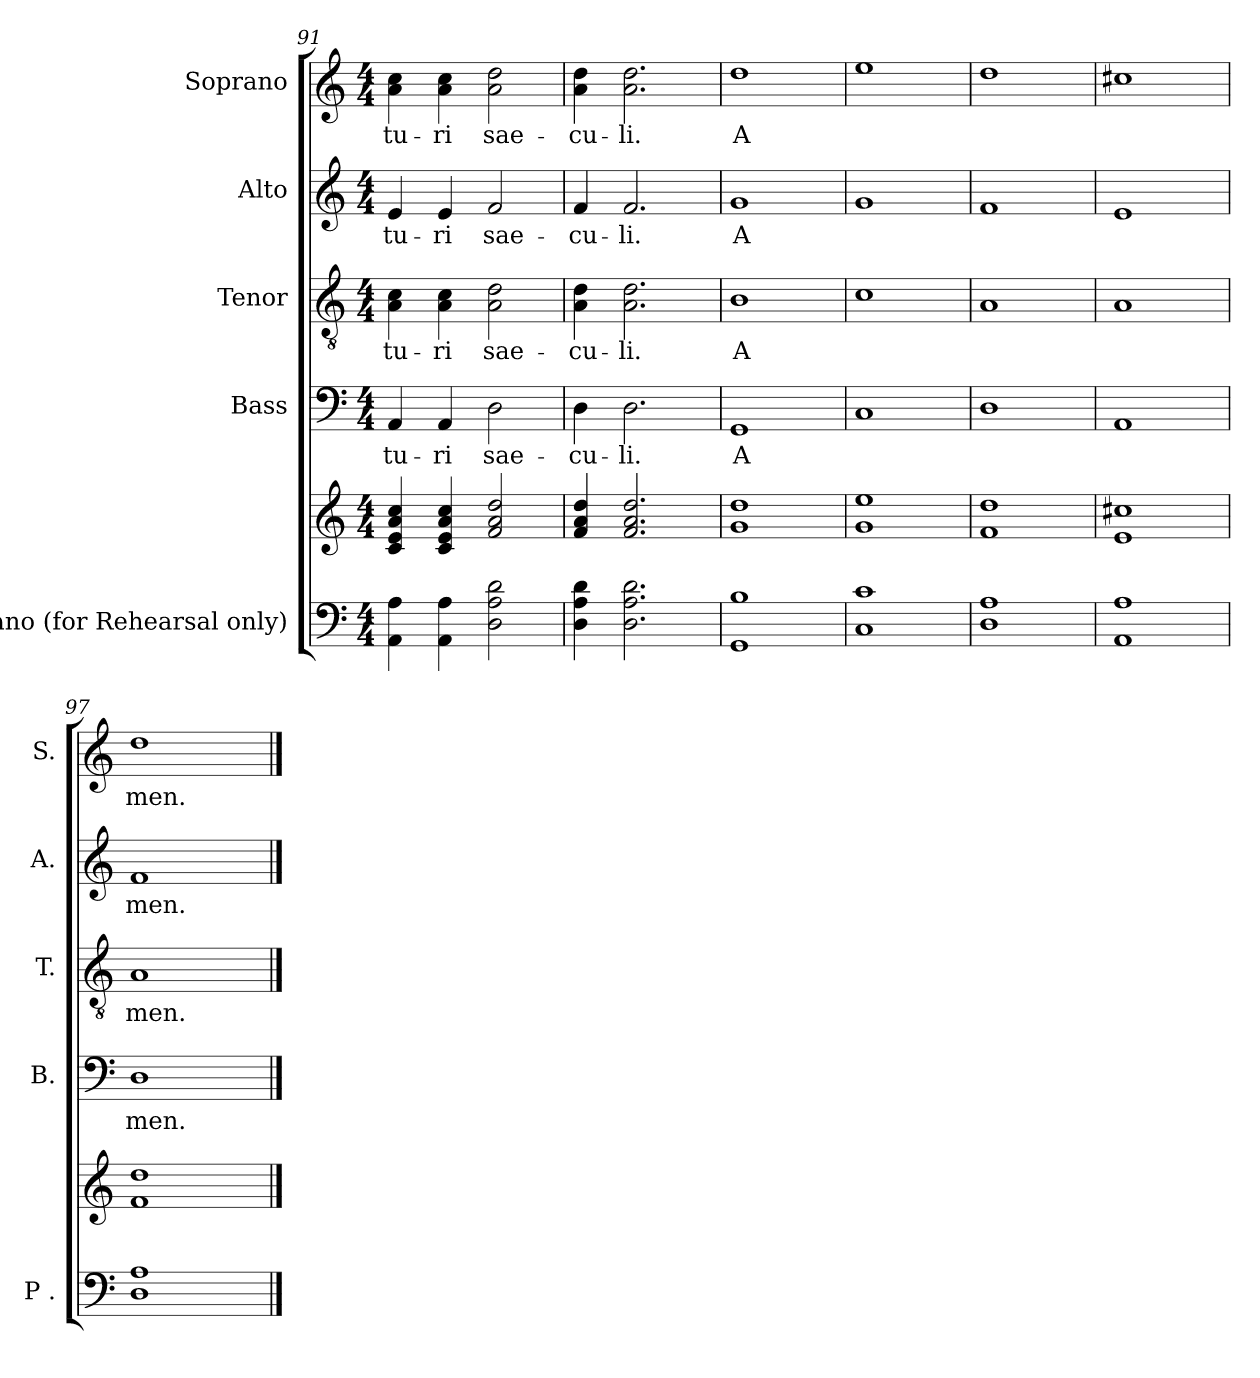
**kern	**kern	**kern	**text	**kern	**text	**kern	**text	**kern	**text
*part5	*part5	*part4	*part4	*part3	*part3	*part2	*part2	*part1	*part1
*staff6	*staff5	*staff4	*staff4	*staff3	*staff3	*staff2	*staff2	*staff1	*staff1
*I"Piano (for Rehearsal only)	*	*I"Bass	*	*I"Tenor	*	*I"Alto	*	*I"Soprano	*
*I'P .	*	*I'B.	*	*I'T.	*	*I'A.	*	*I'S.	*
*clefF4	*clefG2	*clefF4	*	*clefGv2	*	*clefG2	*	*clefG2	*
*k[]	*k[]	*k[]	*	*k[]	*	*k[]	*	*k[]	*
*M4/4	*M4/4	*M4/4	*	*M4/4	*	*M4/4	*	*M4/4	*
=91	=91	=91	=91	=91	=91	=91	=91	=91	=91
!	!	!	!LO:LY:b	!	!LO:LY:b	!	!LO:LY:b	!	!LO:LY:b
4AA\ 4A\	4c/ 4e/ 4a/ 4cc/	4AA/	-tu-	4A\ 4c\	-tu-	4e/	-tu-	4a\ 4cc\	-tu-
!	!	!	!LO:LY:b	!	!LO:LY:b	!	!LO:LY:b	!	!LO:LY:b
4AA\ 4A\	4c/ 4e/ 4a/ 4cc/	4AA/	-ri	4A\ 4c\	-ri	4e/	-ri	4a\ 4cc\	-ri
!	!	!	!LO:LY:b	!	!LO:LY:b	!	!LO:LY:b	!	!LO:LY:b
2D\ 2A\ 2d\	2f/ 2a/ 2dd/	2D\	sae-	2A\ 2d\	sae-	2f/	sae-	2a\ 2dd\	sae-
!!LO:LB:g=z
=92	=92	=92	=92	=92	=92	=92	=92	=92	=92
!	!	!	!LO:LY:b	!	!LO:LY:b	!	!LO:LY:b	!	!LO:LY:b
4D\ 4A\ 4d\	4f/ 4a/ 4dd/	4D\	-cu-	4A\ 4d\	-cu-	4f/	-cu-	4a\ 4dd\	-cu-
!	!	!	!LO:LY:b	!	!LO:LY:b	!	!LO:LY:b	!	!LO:LY:b
2.D\ 2.A\ 2.d\	2.f/ 2.a/ 2.dd/	2.D\	-li.	2.A\ 2.d\	-li.	2.f/	-li.	2.a\ 2.dd\	-li.
=93	=93	=93	=93	=93	=93	=93	=93	=93	=93
!	!	!	!LO:LY:b	!	!LO:LY:b	!	!LO:LY:b	!	!LO:LY:b
1GG 1B	1g 1dd	1GG	A	1B	A	1g	A	1dd	A
=94	=94	=94	=94	=94	=94	=94	=94	=94	=94
1C 1c	1g 1ee	1C	.	1c	.	1g	.	1ee	.
=95	=95	=95	=95	=95	=95	=95	=95	=95	=95
1D 1A	1f 1dd	1D	.	1A	.	1f	.	1dd	.
=96	=96	=96	=96	=96	=96	=96	=96	=96	=96
1AA 1A	1e 1cc#X	1AA	.	1A	.	1e	.	1cc#X	.
=97	=97	=97	=97	=97	=97	=97	=97	=97	=97
!	!	!	!LO:LY:b	!	!LO:LY:b	!	!LO:LY:b	!	!LO:LY:b
1D 1A	1f 1dd	1D	men.	1A	men.	1f	men.	1dd	men.
==	==	==	==	==	==	==	==	==	==
*-	*-	*-	*-	*-	*-	*-	*-	*-	*-
